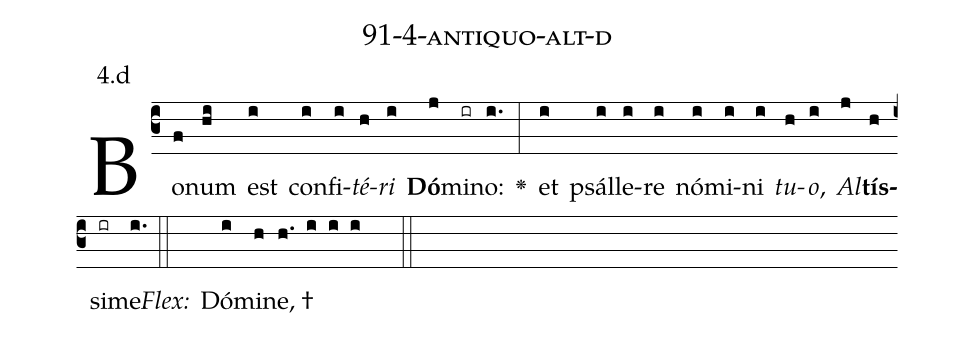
name: 91-4-antiquo-alt-d;
annotation: 4.d;
%%
(c3)Bo(f)num(hi) est(i) con(i)fi(i)<i>té</i>(h)<i>ri</i>(i) <b>Dó</b>(j)mi(ir)no:(i.) <v>\greheightstar</v>(:) et(i) psál(i)le(i)re(i) nó(i)mi(i)ni(i) <i>tu</i>(h)<i>o</i>,(i) <i>Al</i>(j)<b>tís</b>(h)si(ir)me.(i.) (::)
<i>Flex:</i>()  Dó(i)mi(h)ne, †(h. i i i  ::)

%E(i) u(h) o(i) u(j) a(h) e.(i.) (::)
